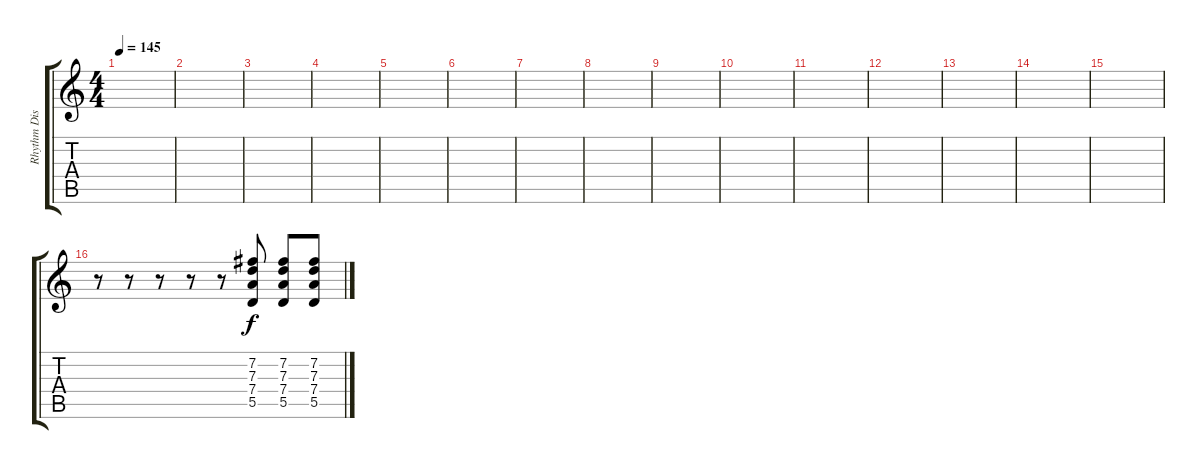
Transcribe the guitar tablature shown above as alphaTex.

\track ("Rhythm Distorted" "Rhythm Dis") {instrument distortionguitar}
\staff {score tabs}
\tuning (E4 B3 G3 D3 A2 E2) {hide}
\ts (4 4)
\tempo 145
\clef g2
\ks c
|
|
|
|
|
|
|
|
|
|
|
|
|
|
|
r.8 r.8 r.8 r.8 r.8 (7.2 7.3 7.4 5.5).8 (7.2 7.3 7.4 5.5).8 (7.2 7.3 7.4 5.5).8
